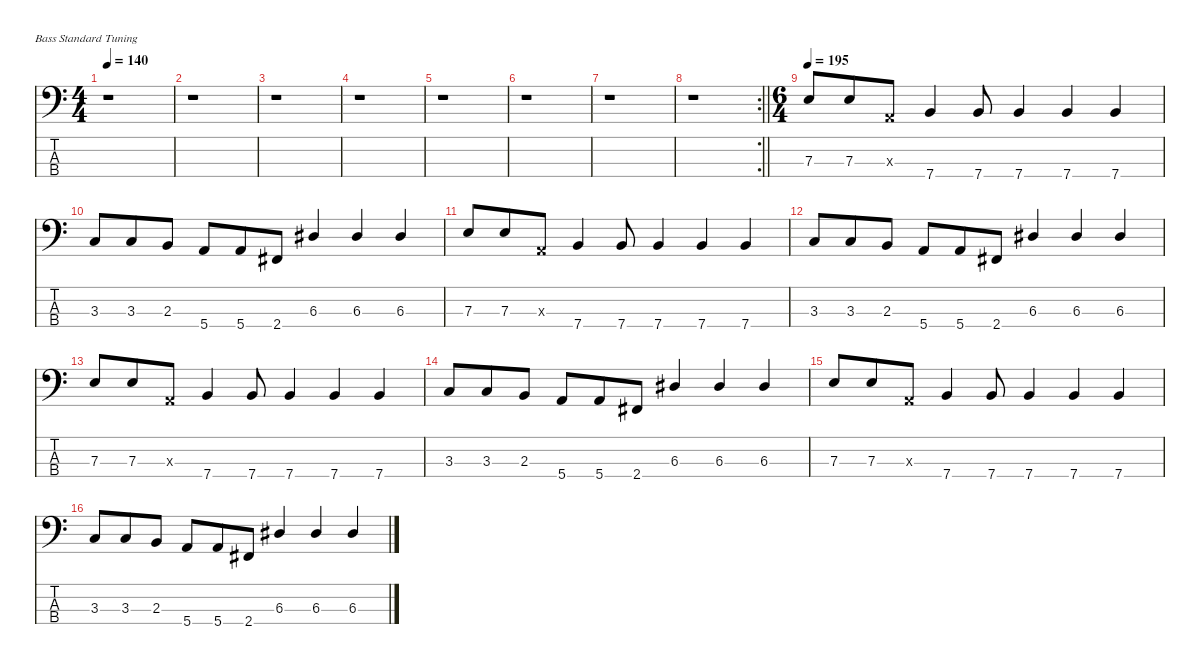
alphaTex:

\defaultSystemsLayout 4
\hideDynamics
\bracketExtendMode nobrackets
\singleTrackTrackNamePolicy hidden
\multiTrackTrackNamePolicy hidden
\firstSystemTrackNameMode fullname
\firstSystemTrackNameOrientation horizontal
\otherSystemsTrackNameOrientation horizontal
\track ("Bass" "el.bs.") {defaultSystemsLayout 4 instrument electricbassfinger}
\staff {score tabs}
\tuning (G2 D2 A1 E1)
\ts (4 4)
\beaming (8 2 2 2 2)
\tempo 140
\clef f4
\ks c
r.1{dy f instrument electricbassfinger beam Down} |
r.1{beam Down} |
r.1{beam Down} |
r.1{beam Down} |
r.1{beam Down} |
r.1{beam Down} |
r.1{beam Down} |
\rc 2
\barLineRight lightlight
r.1{beam Down} |
\ts (6 4)
\beaming (8 3 3 3 3)
\tempo 195
7.3.8{beam Up} 7.3.8{beam Up} 0.3{x}.8{beam Up} 7.4.4{beam Up} 7.4.8{beam Up} 7.4.4{beam Up} 7.4.4{beam Up} 7.4.4{beam Up} |
3.3.8{beam Up} 3.3.8{beam Up} 2.3.8{beam Up} 5.4.8{beam Up} 5.4.8{beam Up} 2.4{acc #}.8{beam Up} 6.3{acc #}.4{beam Up} 6.3{acc #}.4{beam Up} 6.3{acc #}.4{beam Up} |
7.3.8{beam Up} 7.3.8{beam Up} 0.3{x}.8{beam Up} 7.4.4{beam Up} 7.4.8{beam Up} 7.4.4{beam Up} 7.4.4{beam Up} 7.4.4{beam Up} |
3.3.8{beam Up} 3.3.8{beam Up} 2.3.8{beam Up} 5.4.8{beam Up} 5.4.8{beam Up} 2.4{acc #}.8{beam Up} 6.3{acc #}.4{beam Up} 6.3{acc #}.4{beam Up} 6.3{acc #}.4{beam Up} |
7.3.8{beam Up} 7.3.8{beam Up} 0.3{x}.8{beam Up} 7.4.4{beam Up} 7.4.8{beam Up} 7.4.4{beam Up} 7.4.4{beam Up} 7.4.4{beam Up} |
3.3.8{beam Up} 3.3.8{beam Up} 2.3.8{beam Up} 5.4.8{beam Up} 5.4.8{beam Up} 2.4{acc #}.8{beam Up} 6.3{acc #}.4{beam Up} 6.3{acc #}.4{beam Up} 6.3{acc #}.4{beam Up} |
7.3.8{beam Up} 7.3.8{beam Up} 0.3{x}.8{beam Up} 7.4.4{beam Up} 7.4.8{beam Up} 7.4.4{beam Up} 7.4.4{beam Up} 7.4.4{beam Up} |
3.3.8{beam Up} 3.3.8{beam Up} 2.3.8{beam Up} 5.4.8{beam Up} 5.4.8{beam Up} 2.4{acc #}.8{beam Up} 6.3{acc #}.4{beam Up} 6.3{acc #}.4{beam Up} 6.3{acc #}.4{beam Up}
